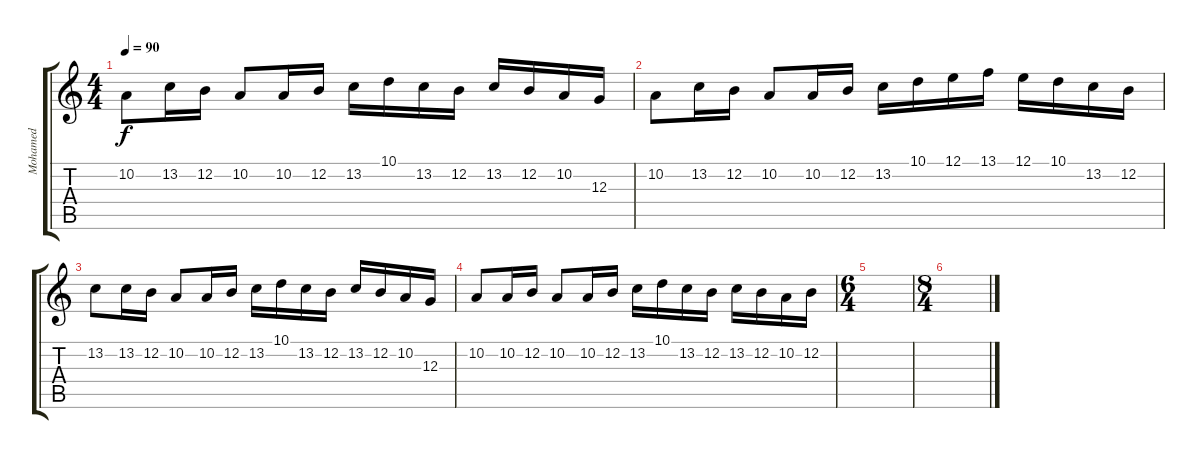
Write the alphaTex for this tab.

\track ("Mohamed" "Mohamed") {instrument violin}
\staff {score tabs}
\tuning (E4 B3 G3 D3 A2 E2) {hide}
\ts (4 4)
\tempo 90
\clef g2
\ks c
10.2.8{dy f volume 0} 13.2.16 12.2.16 10.2.8 10.2.16 12.2.16 13.2.16 10.1.16 13.2.16 12.2.16 13.2.16 12.2.16 10.2.16 12.3.16 |
10.2.8 13.2.16 12.2.16 10.2.8 10.2.16 12.2.16 13.2.16 10.1.16 12.1.16 13.1.16 12.1.16 10.1.16 13.2.16 12.2.16 |
13.2.8 13.2.16 12.2.16 10.2.8 10.2.16 12.2.16 13.2.16 10.1.16 13.2.16 12.2.16 13.2.16 12.2.16 10.2.16 12.3.16 |
10.2.8 10.2.16 12.2.16 10.2.8 10.2.16 12.2.16 13.2.16 10.1.16 13.2.16 12.2.16 13.2.16 12.2.16 10.2.16 12.2.16 |
\ts (6 4)
|
\ts (8 4)
